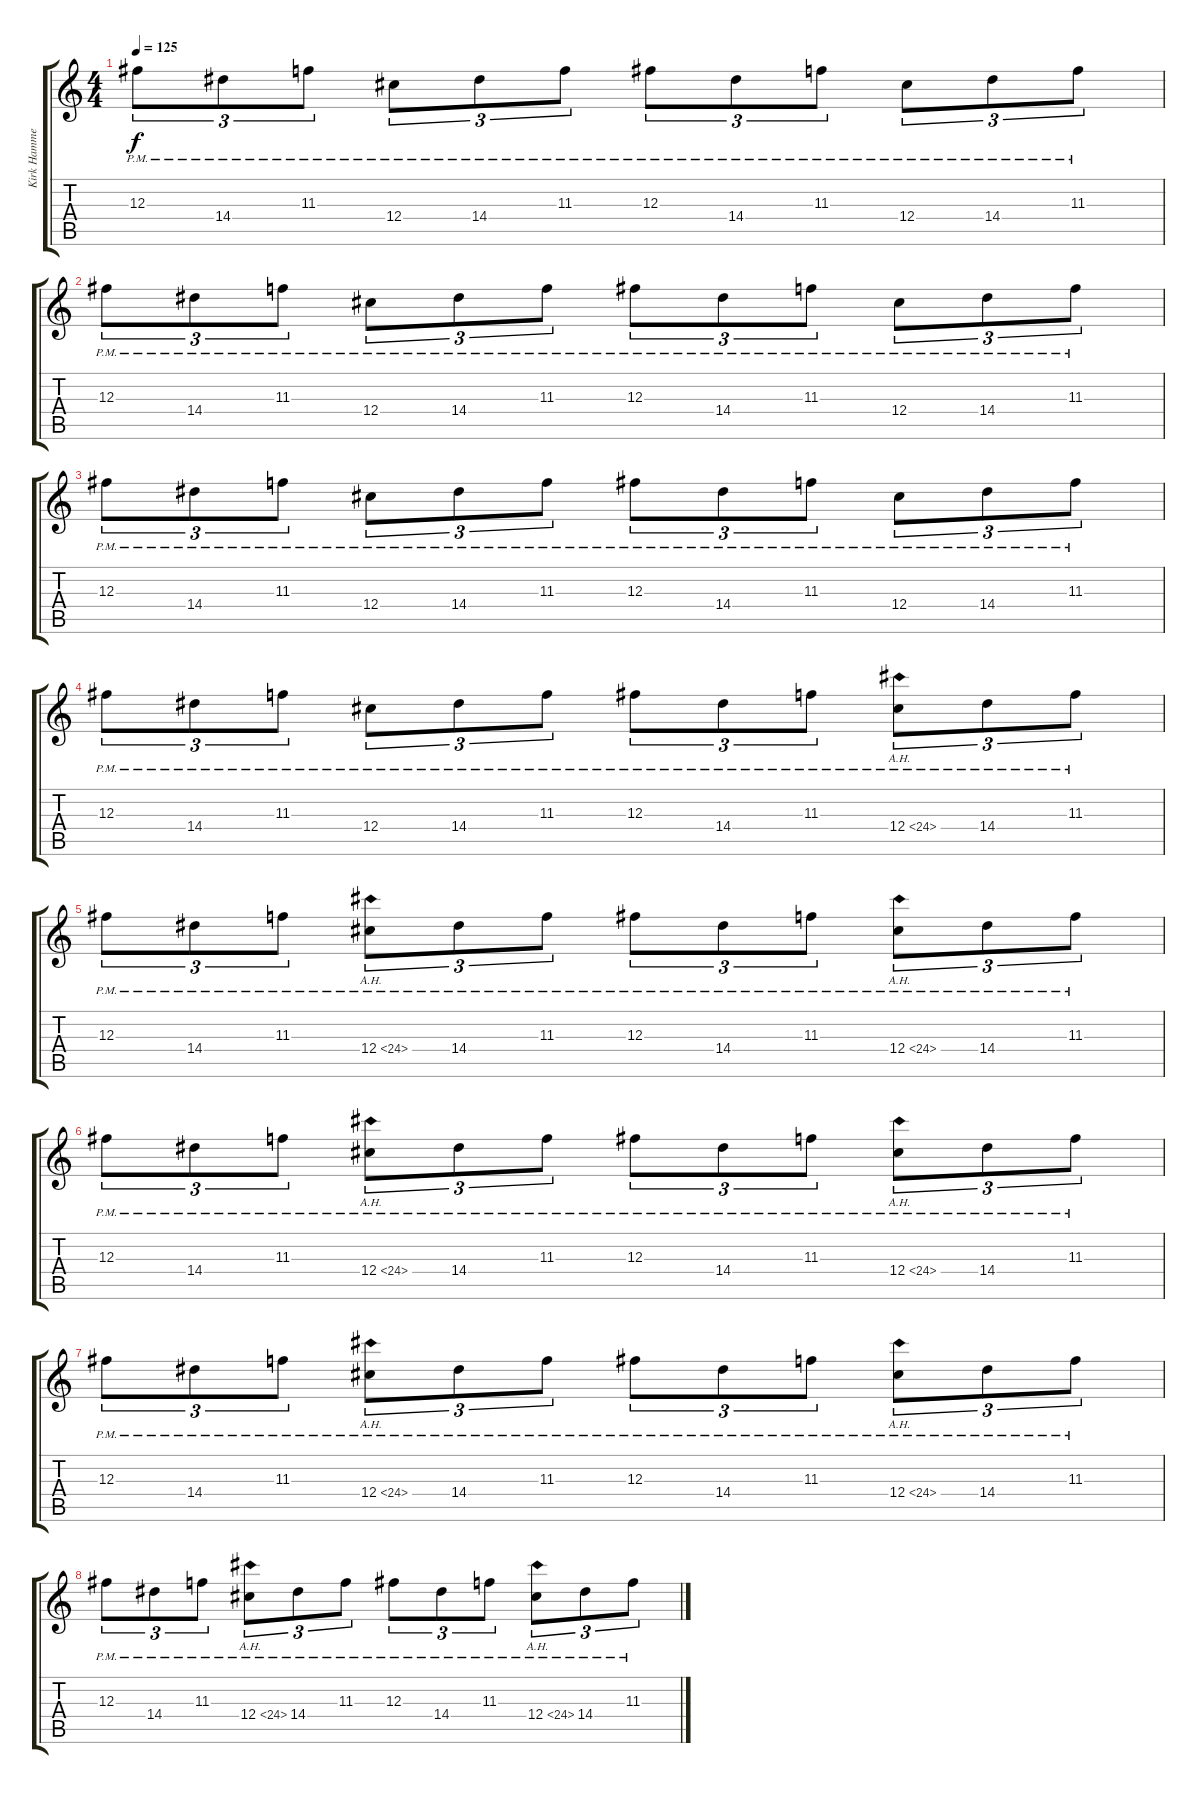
\track ("Kirk Hammett (Guitar)" "Kirk Hamme") {instrument distortionguitar}
\staff {score tabs}
\tuning (Eb4 Bb3 Gb3 Db3 Ab2 Eb2) {hide}
\ts (4 4)
\tempo 125
\clef g2
\ks c
12.3{pm}.8{tu (3 2) dy f} 14.4{pm}.8{tu (3 2)} 11.3{pm}.8{tu (3 2)} 12.4{pm}.8{tu (3 2)} 14.4{pm}.8{tu (3 2)} 11.3{pm}.8{tu (3 2)} 12.3{pm}.8{tu (3 2)} 14.4{pm}.8{tu (3 2)} 11.3{pm}.8{tu (3 2)} 12.4{pm}.8{tu (3 2)} 14.4{pm}.8{tu (3 2)} 11.3{pm}.8{tu (3 2)} |
12.3{pm}.8{tu (3 2)} 14.4{pm}.8{tu (3 2)} 11.3{pm}.8{tu (3 2)} 12.4{pm}.8{tu (3 2)} 14.4{pm}.8{tu (3 2)} 11.3{pm}.8{tu (3 2)} 12.3{pm}.8{tu (3 2)} 14.4{pm}.8{tu (3 2)} 11.3{pm}.8{tu (3 2)} 12.4{pm}.8{tu (3 2)} 14.4{pm}.8{tu (3 2)} 11.3{pm}.8{tu (3 2)} |
12.3{pm}.8{tu (3 2)} 14.4{pm}.8{tu (3 2)} 11.3{pm}.8{tu (3 2)} 12.4{pm}.8{tu (3 2)} 14.4{pm}.8{tu (3 2)} 11.3{pm}.8{tu (3 2)} 12.3{pm}.8{tu (3 2)} 14.4{pm}.8{tu (3 2)} 11.3{pm}.8{tu (3 2)} 12.4{pm}.8{tu (3 2)} 14.4{pm}.8{tu (3 2)} 11.3{pm}.8{tu (3 2)} |
12.3{pm}.8{tu (3 2)} 14.4{pm}.8{tu (3 2)} 11.3{pm}.8{tu (3 2)} 12.4{pm}.8{tu (3 2)} 14.4{pm}.8{tu (3 2)} 11.3{pm}.8{tu (3 2)} 12.3{pm}.8{tu (3 2)} 14.4{pm}.8{tu (3 2)} 11.3{pm}.8{tu (3 2)} 12.4{ah 12 pm}.8{tu (3 2)} 14.4{pm}.8{tu (3 2)} 11.3{pm}.8{tu (3 2)} |
12.3{pm}.8{tu (3 2)} 14.4{pm}.8{tu (3 2)} 11.3{pm}.8{tu (3 2)} 12.4{ah 12 pm}.8{tu (3 2)} 14.4{pm}.8{tu (3 2)} 11.3{pm}.8{tu (3 2)} 12.3{pm}.8{tu (3 2)} 14.4{pm}.8{tu (3 2)} 11.3{pm}.8{tu (3 2)} 12.4{ah 12 pm}.8{tu (3 2)} 14.4{pm}.8{tu (3 2)} 11.3{pm}.8{tu (3 2)} |
12.3{pm}.8{tu (3 2)} 14.4{pm}.8{tu (3 2)} 11.3{pm}.8{tu (3 2)} 12.4{ah 12 pm}.8{tu (3 2)} 14.4{pm}.8{tu (3 2)} 11.3{pm}.8{tu (3 2)} 12.3{pm}.8{tu (3 2)} 14.4{pm}.8{tu (3 2)} 11.3{pm}.8{tu (3 2)} 12.4{ah 12 pm}.8{tu (3 2)} 14.4{pm}.8{tu (3 2)} 11.3{pm}.8{tu (3 2)} |
12.3{pm}.8{tu (3 2)} 14.4{pm}.8{tu (3 2)} 11.3{pm}.8{tu (3 2)} 12.4{ah 12 pm}.8{tu (3 2)} 14.4{pm}.8{tu (3 2)} 11.3{pm}.8{tu (3 2)} 12.3{pm}.8{tu (3 2)} 14.4{pm}.8{tu (3 2)} 11.3{pm}.8{tu (3 2)} 12.4{ah 12 pm}.8{tu (3 2)} 14.4{pm}.8{tu (3 2)} 11.3{pm}.8{tu (3 2)} |
12.3{pm}.8{tu (3 2)} 14.4{pm}.8{tu (3 2)} 11.3{pm}.8{tu (3 2)} 12.4{ah 12 pm}.8{tu (3 2)} 14.4{pm}.8{tu (3 2)} 11.3{pm}.8{tu (3 2)} 12.3{pm}.8{tu (3 2)} 14.4{pm}.8{tu (3 2)} 11.3{pm}.8{tu (3 2)} 12.4{ah 12 pm}.8{tu (3 2)} 14.4{pm}.8{tu (3 2)} 11.3{pm}.8{tu (3 2)}
